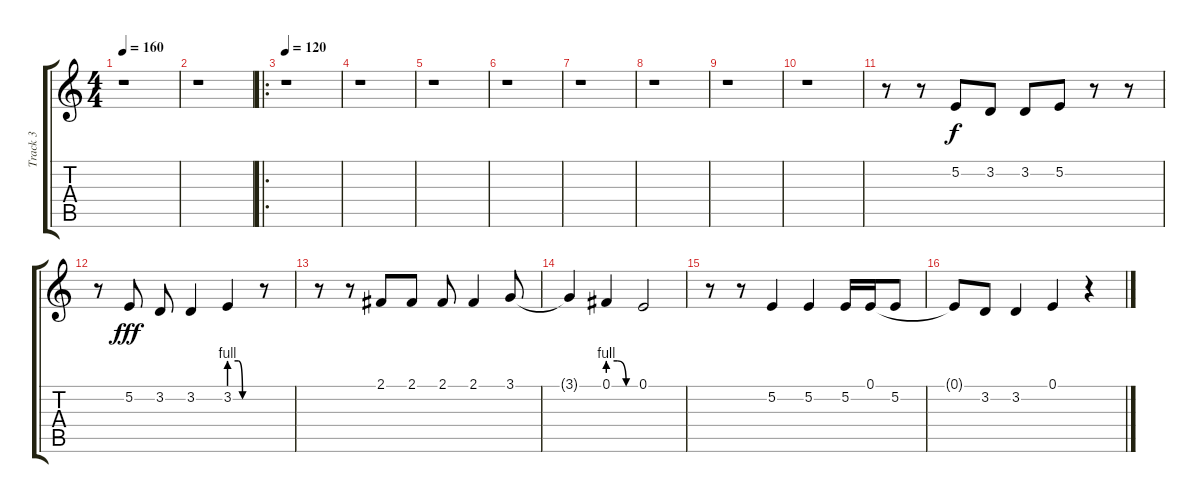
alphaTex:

\track ("Track 3" "Track 3") {instrument flute}
\staff {score tabs}
\tuning (E4 B3 G3 D3 A2 E2) {hide}
\ts (4 4)
\tempo 160
\clef g2
\ks c
r.1{dy fff} |
r.1 |
\ro
\tempo 120
r.1 |
r.1 |
r.1 |
r.1 |
r.1 |
r.1 |
r.1 |
r.1 |
r.8 r.8 5.2.8{dy f} 3.2.8 3.2.8 5.2.8 r.8 r.8 |
r.8 5.2.8{dy fff} 3.2.8 3.2.4 3.2{be (custom 0 4 20 4 30 0 60 0)}.4 r.8 |
r.8 r.8 2.1.8 2.1.8 2.1.8 2.1.4 3.1.8 |
3.1{t}.4 0.1{be (custom 0 4 20 4 40 0 60 0)}.4 0.1.2 |
r.8 r.8 5.2.4 5.2.4 5.2.16 0.1.16 5.2.8 |
0.1{t}.8 3.2.8 3.2.4 0.1.4 r.4
